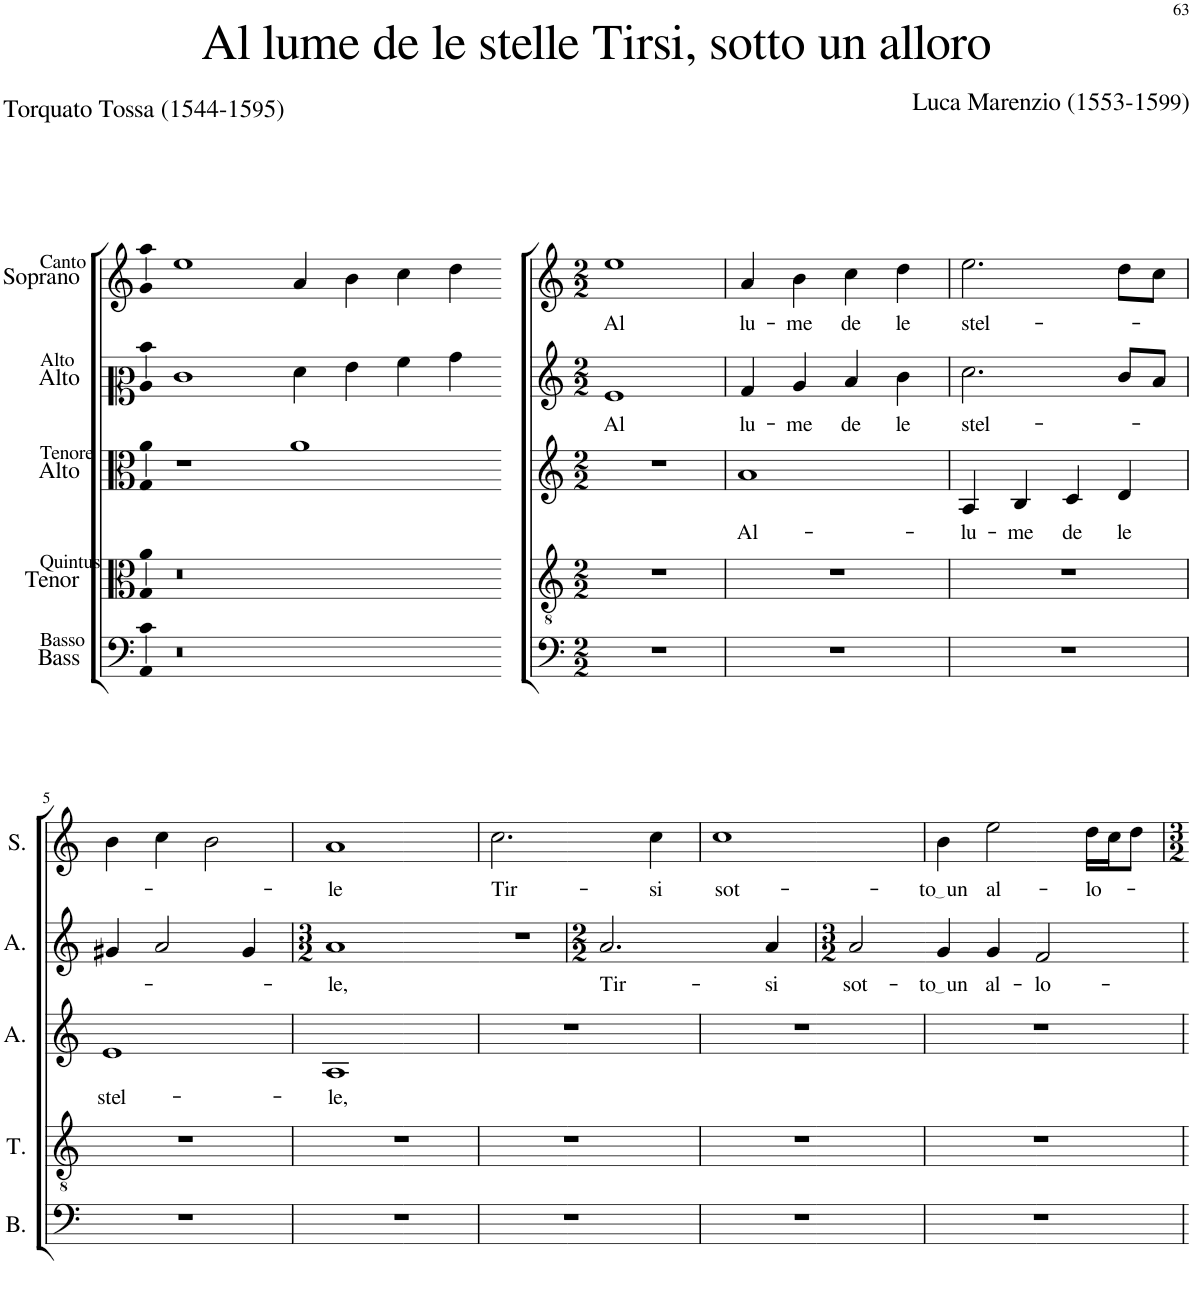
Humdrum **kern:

**kern	**kern	**kern	**text	**kern	**text	**kern	**text
*part5	*part4	*part3	*part3	*part2	*part2	*part1	*part1
*staff5	*staff4	*staff3	*staff3	*staff2	*staff2	*staff1	*staff1
*I"Bass	*I"Tenor	*I"Alto	*	*I"Alto	*	*I"Soprano	*
*I'B.	*I'T.	*I'A.	*	*I'A.	*	*I'S.	*
*clefF4	*clefC3	*clefC3	*	*clefC2	*	*clefG2	*
*k[]	*k[]	*k[]	*	*k[]	*	*k[]	*
=1	=1	=1	=1	=1	=1	=1	=1
!	!	!	!	!	!	!LO:TX:a:t=Canto	!
!	!	!	!	!LO:TX:a:t=Alto	!	!	!
!	!	!LO:TX:a:t=Tenore	!	!	!	!	!
!	!LO:TX:a:t=Quintus	!	!	!	!	!	!
!LO:TX:a:t=Basso	!	!	!	!	!	!	!
!	!	!	!	!	!	!	!LO:LY:b
1r	1r	1r	.	1e	.	1ee	a
!	!	!	!LO:LY:b	!	!	!	!
1ryy	1ryy	1a	a	4f\	.	4a/	.
.	.	.	.	4g\	.	4b\	.
.	.	.	.	4a\	.	4cc\	.
!	!	!	!	!	!LO:LY:b	!	!
.	.	.	.	4b\	le	4dd\	.
=2-	=2-	=2-	=2-	=2-	=2-	=2-	=2-
*	*clefGv2	*clefG2	*	*clefG2	*	*	*
*k[]	*k[]	*k[]	*	*k[]	*	*k[]	*
*M2/2	*M2/2	*M2/2	*	*M2/2	*	*M2/2	*
!	!	!	!	!	!LO:LY:b	!	!LO:LY:b
1r	1r	1r	.	1e	Al	1ee	Al
=3	=3	=3	=3	=3	=3	=3	=3
!	!	!	!LO:LY:b	!	!LO:LY:b	!	!LO:LY:b
1r	1r	1a	Al-	4f/	lu-	4a/	lu-
!	!	!	!	!	!LO:LY:b	!	!LO:LY:b
.	.	.	.	4g/	-me	4b\	-me
!	!	!	!	!	!LO:LY:b	!	!LO:LY:b
.	.	.	.	4a/	de	4cc\	de
!	!	!	!	!	!LO:LY:b	!	!LO:LY:b
.	.	.	.	4b\	le	4dd\	le
=4	=4	=4	=4	=4	=4	=4	=4
!	!	!	!LO:LY:b	!	!LO:LY:b	!	!LO:LY:b
1r	1r	4A/	-lu-	2.cc\	stel-	2.ee\	stel-
!	!	!	!LO:LY:b	!	!	!	!
.	.	4B/	-me	.	.	.	.
!	!	!	!LO:LY:b	!	!	!	!
.	.	4c/	de	.	.	.	.
!	!	!	!LO:LY:b	!	!	!	!
.	.	4d/	le	8b/L	.	8dd\L	.
.	.	.	.	8a/J	.	8cc\J	.
!!LO:LB:g=z
=5	=5	=5	=5	=5	=5	=5	=5
!	!	!	!LO:LY:b	!	!	!	!
1r	1r	1e	stel-	4g#X/	.	4b\	.
.	.	.	.	2a/	.	4cc\	.
.	.	.	.	.	.	2b\	.
.	.	.	.	4g#/	.	.	.
=6	=6	=6	=6	=6	=6	=6	=6
*M3/2	*M3/2	*M3/2	*	*M3/2	*	*M3/2	*
!	!	!	!LO:LY:b	!	!LO:LY:b	!	!LO:LY:b
1.ryy	1.ryy	[2A	-le,	[2a	-le,	[2a	-le
.	.	1ryy	.	1ryy	.	1ryy	.
=7-	=7-	=7-	=7-	=7-	=7-	=7-	=7-
1.r	1.r	2A/]	.	2a/]	.	2a/]	.
.	.	1ryy	.	1ryy	.	1ryy	.
=8	=8	=8	=8	=8	=8	=8	=8
!	!	!	!	!	!	!LO:N:vis=2.	!LO:LY:b
1.r	1.r	1.r	.	1.r	.	[2cc\	Tir-
.	.	.	.	.	.	1ryy	.
=9-	=9-	=9-	=9-	=9-	=9-	=9-	=9-
*M2/2	*M2/2	*M2/2	*	*M2/2	*	*M2/2	*
!	!	!	!	!LO:N:vis=2.	!LO:LY:b	!	!
1ryy	1ryy	1ryy	.	[2a/	Tir-	4cc\]	.
!	!	!	!	!	!	!	!LO:LY:b
.	.	.	.	.	.	4cc\	-si
.	.	.	.	2ryy	.	2ryy	.
=10	=10	=10	=10	=10	=10	=10	=10
!	!	!	!	!	!	!	!LO:LY:b
1r	1r	1r	.	4a/]	.	[2cc	sot-
!	!	!	!	!	!LO:LY:b	!	!
.	.	.	.	4a/	-si	.	.
.	.	.	.	2ryy	.	2ryy	.
=11-	=11-	=11-	=11-	=11-	=11-	=11-	=11-
*M3/2	*M3/2	*M3/2	*	*M3/2	*	*M3/2	*
!	!	!	!	!	!LO:LY:b	!	!
1.ryy	1.ryy	1.ryy	.	2a/	sot-	2cc\]	.
.	.	.	.	1ryy	.	1ryy	.
=12	=12	=12	=12	=12	=12	=12	=12
!	!	!	!	!	!LO:LY:b	!	!LO:LY:b
1.ryy	1.ryy	1.ryy	.	4g/	to un	4b\	to un
!	!	!	!	!	!LO:LY:b	!	!LO:LY:b
.	.	.	.	4g/	al-	[4ee\	al-
.	.	.	.	1ryy	.	1ryy	.
=13-	=13-	=13-	=13-	=13-	=13-	=13-	=13-
!	!	!	!	!	!LO:LY:b	!	!
1.r	1.r	1.r	.	2f/	-lo-	4ee\]	.
!	!	!	!	!	!	!	!LO:LY:b
.	.	.	.	.	.	16dd\LL	-lo-
.	.	.	.	.	.	16cc\J	.
.	.	.	.	.	.	8dd\J	.
.	.	.	.	1ryy	.	1ryy	.
=	=	=	=	=	=	=	=
*-	*-	*-	*-	*-	*-	*-	*-
